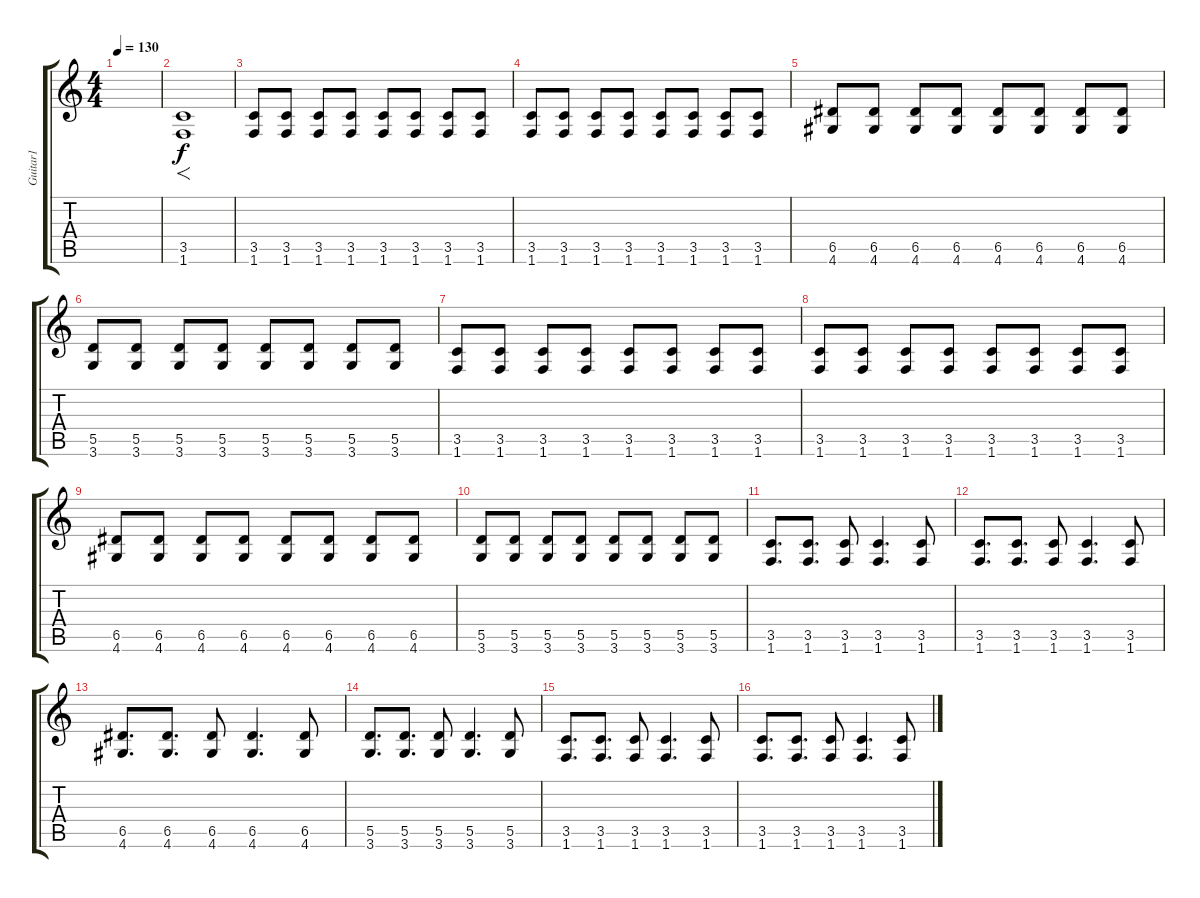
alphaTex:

\track ("Guitar1" "Guitar1") {instrument distortionguitar}
\staff {score tabs}
\tuning (E4 B3 G3 D3 A2 E2) {hide}
\ts (4 4)
\tempo 130
\clef g2
\ks c
|
(3.5 1.6).1{f} |
(3.5 1.6).8{instrument distortionguitar} (3.5 1.6).8 (3.5 1.6).8 (3.5 1.6).8 (3.5 1.6).8 (3.5 1.6).8 (3.5 1.6).8 (3.5 1.6).8 |
(3.5 1.6).8 (3.5 1.6).8 (3.5 1.6).8 (3.5 1.6).8 (3.5 1.6).8 (3.5 1.6).8 (3.5 1.6).8 (3.5 1.6).8 |
(6.5 4.6).8 (6.5 4.6).8 (6.5 4.6).8 (6.5 4.6).8 (6.5 4.6).8 (6.5 4.6).8 (6.5 4.6).8 (6.5 4.6).8 |
(5.5 3.6).8 (5.5 3.6).8 (5.5 3.6).8 (5.5 3.6).8 (5.5 3.6).8 (5.5 3.6).8 (5.5 3.6).8 (5.5 3.6).8 |
(3.5 1.6).8 (3.5 1.6).8 (3.5 1.6).8 (3.5 1.6).8 (3.5 1.6).8 (3.5 1.6).8 (3.5 1.6).8 (3.5 1.6).8 |
(3.5 1.6).8 (3.5 1.6).8 (3.5 1.6).8 (3.5 1.6).8 (3.5 1.6).8 (3.5 1.6).8 (3.5 1.6).8 (3.5 1.6).8 |
(6.5 4.6).8 (6.5 4.6).8 (6.5 4.6).8 (6.5 4.6).8 (6.5 4.6).8 (6.5 4.6).8 (6.5 4.6).8 (6.5 4.6).8 |
(5.5 3.6).8 (5.5 3.6).8 (5.5 3.6).8 (5.5 3.6).8 (5.5 3.6).8 (5.5 3.6).8 (5.5 3.6).8 (5.5 3.6).8 |
(3.5 1.6).8{d} (3.5 1.6).8{d} (3.5 1.6).8 (3.5 1.6).4{d} (3.5 1.6).8 |
(3.5 1.6).8{d} (3.5 1.6).8{d} (3.5 1.6).8 (3.5 1.6).4{d} (3.5 1.6).8 |
(6.5 4.6).8{d} (6.5 4.6).8{d} (6.5 4.6).8 (6.5 4.6).4{d} (6.5 4.6).8 |
(5.5 3.6).8{d} (5.5 3.6).8{d} (5.5 3.6).8 (5.5 3.6).4{d} (5.5 3.6).8 |
(3.5 1.6).8{d} (3.5 1.6).8{d} (3.5 1.6).8 (3.5 1.6).4{d} (3.5 1.6).8 |
(3.5 1.6).8{d} (3.5 1.6).8{d} (3.5 1.6).8 (3.5 1.6).4{d} (3.5 1.6).8
